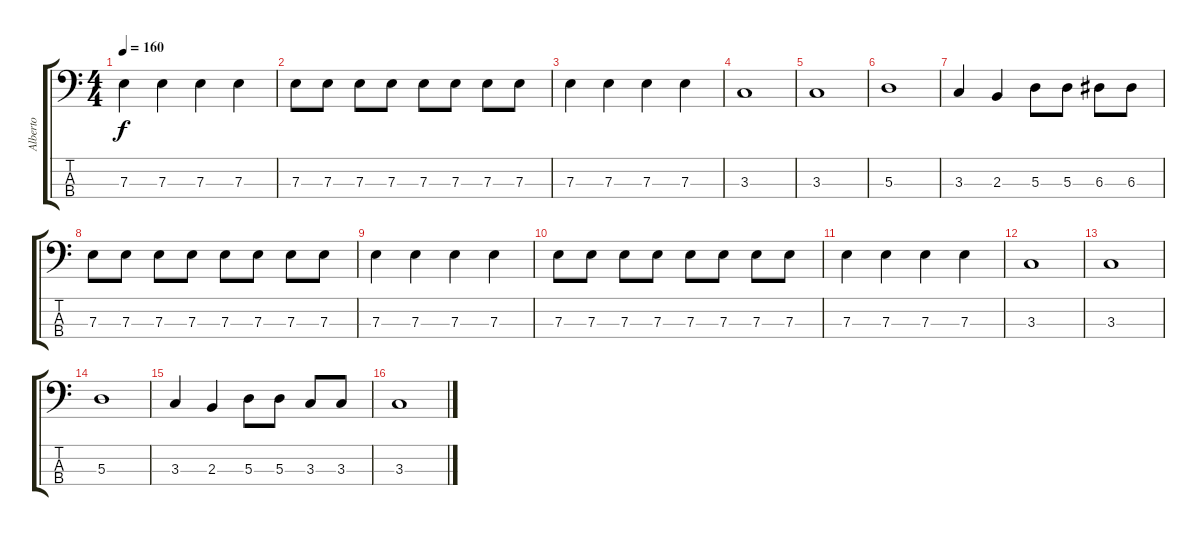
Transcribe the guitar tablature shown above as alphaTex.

\track ("Alberto" "Alberto") {instrument slapbass1}
\staff {score tabs}
\tuning (G2 D2 A1 E1) {hide}
\ts (4 4)
\tempo 160
\clef f4
\ks c
7.3.4{dy f} 7.3.4 7.3.4 7.3.4 |
7.3.8 7.3.8 7.3.8 7.3.8 7.3.8 7.3.8 7.3.8 7.3.8 |
7.3.4 7.3.4 7.3.4 7.3.4 |
3.3.1 |
3.3.1 |
5.3.1 |
3.3.4 2.3.4 5.3.8 5.3.8 6.3.8 6.3.8 |
7.3.8 7.3.8 7.3.8 7.3.8 7.3.8 7.3.8 7.3.8 7.3.8 |
7.3.4 7.3.4 7.3.4 7.3.4 |
7.3.8 7.3.8 7.3.8 7.3.8 7.3.8 7.3.8 7.3.8 7.3.8 |
7.3.4 7.3.4 7.3.4 7.3.4 |
3.3.1 |
3.3.1 |
5.3.1 |
3.3.4 2.3.4 5.3.8 5.3.8 3.3.8 3.3.8 |
3.3.1
